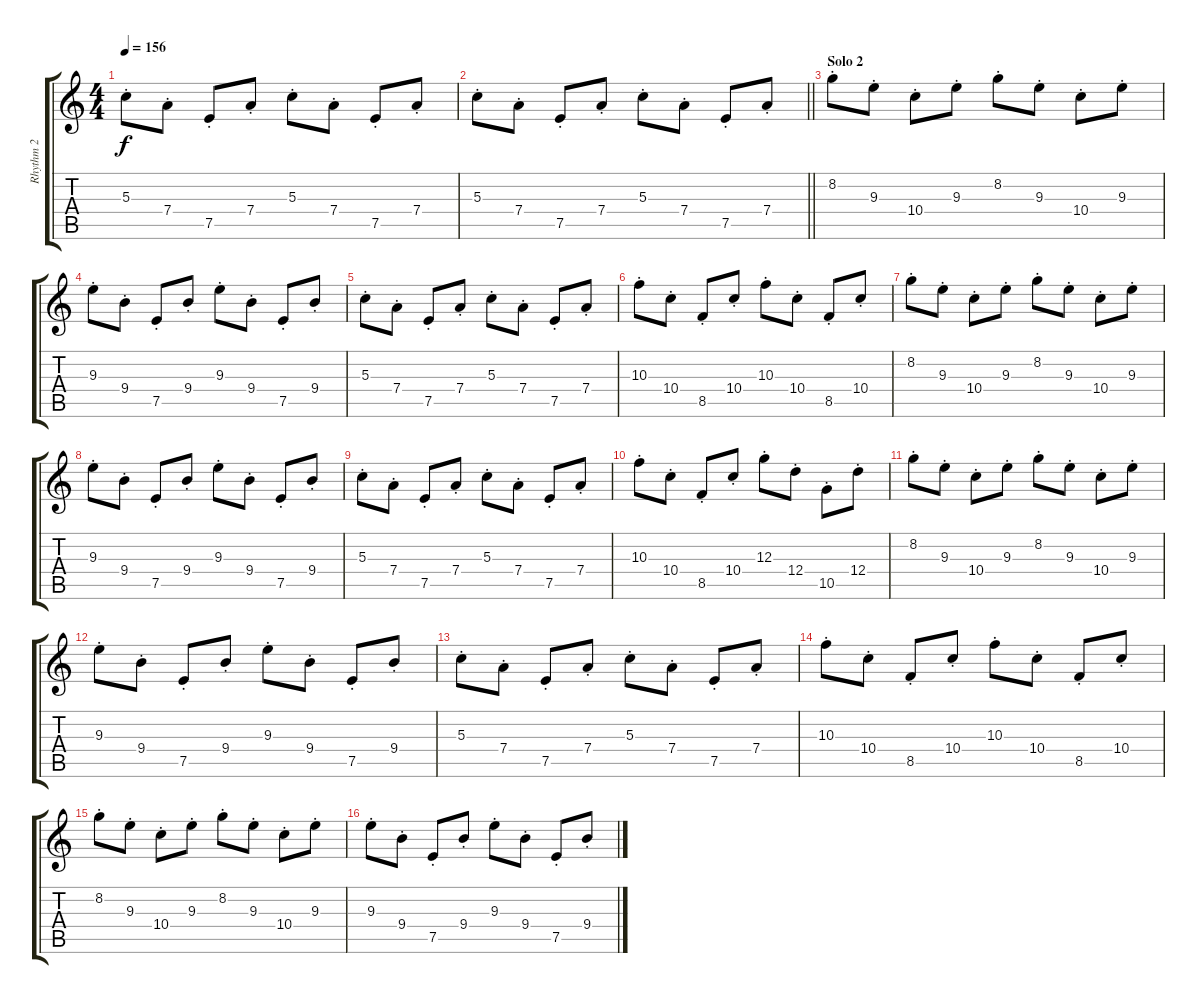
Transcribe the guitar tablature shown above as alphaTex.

\track ("Rhythm 2" "Rhythm 2") {instrument electricguitarmuted}
\staff {score tabs}
\tuning (E4 B3 G3 D3 A2 E2) {hide}
\ts (4 4)
\tempo 156
\clef g2
\ks c
5.3{st}.8{dy f instrument electricguitarmuted} 7.4{st}.8 7.5{st}.8 7.4{st}.8 5.3{st}.8 7.4{st}.8 7.5{st}.8 7.4{st}.8 |
\barLineRight lightlight
5.3{st}.8 7.4{st}.8 7.5{st}.8 7.4{st}.8 5.3{st}.8 7.4{st}.8 7.5{st}.8 7.4{st}.8 |
\section ("" "Solo 2")
8.2{st}.8 9.3{st}.8 10.4{st}.8 9.3{st}.8 8.2{st}.8 9.3{st}.8 10.4{st}.8 9.3{st}.8 |
9.3{st}.8 9.4{st}.8 7.5{st}.8 9.4{st}.8 9.3{st}.8 9.4{st}.8 7.5{st}.8 9.4{st}.8 |
5.3{st}.8 7.4{st}.8 7.5{st}.8 7.4{st}.8 5.3{st}.8 7.4{st}.8 7.5{st}.8 7.4{st}.8 |
10.3{st}.8 10.4{st}.8 8.5{st}.8 10.4{st}.8 10.3{st}.8 10.4{st}.8 8.5{st}.8 10.4{st}.8 |
8.2{st}.8 9.3{st}.8 10.4{st}.8 9.3{st}.8 8.2{st}.8 9.3{st}.8 10.4{st}.8 9.3{st}.8 |
9.3{st}.8 9.4{st}.8 7.5{st}.8 9.4{st}.8 9.3{st}.8 9.4{st}.8 7.5{st}.8 9.4{st}.8 |
5.3{st}.8 7.4{st}.8 7.5{st}.8 7.4{st}.8 5.3{st}.8 7.4{st}.8 7.5{st}.8 7.4{st}.8 |
10.3{st}.8 10.4{st}.8 8.5{st}.8 10.4{st}.8 12.3{st}.8 12.4{st}.8 10.5{st}.8 12.4{st}.8 |
8.2{st}.8 9.3{st}.8 10.4{st}.8 9.3{st}.8 8.2{st}.8 9.3{st}.8 10.4{st}.8 9.3{st}.8 |
9.3{st}.8 9.4{st}.8 7.5{st}.8 9.4{st}.8 9.3{st}.8 9.4{st}.8 7.5{st}.8 9.4{st}.8 |
5.3{st}.8 7.4{st}.8 7.5{st}.8 7.4{st}.8 5.3{st}.8 7.4{st}.8 7.5{st}.8 7.4{st}.8 |
10.3{st}.8 10.4{st}.8 8.5{st}.8 10.4{st}.8 10.3{st}.8 10.4{st}.8 8.5{st}.8 10.4{st}.8 |
8.2{st}.8 9.3{st}.8 10.4{st}.8 9.3{st}.8 8.2{st}.8 9.3{st}.8 10.4{st}.8 9.3{st}.8 |
9.3{st}.8 9.4{st}.8 7.5{st}.8 9.4{st}.8 9.3{st}.8 9.4{st}.8 7.5{st}.8 9.4{st}.8
